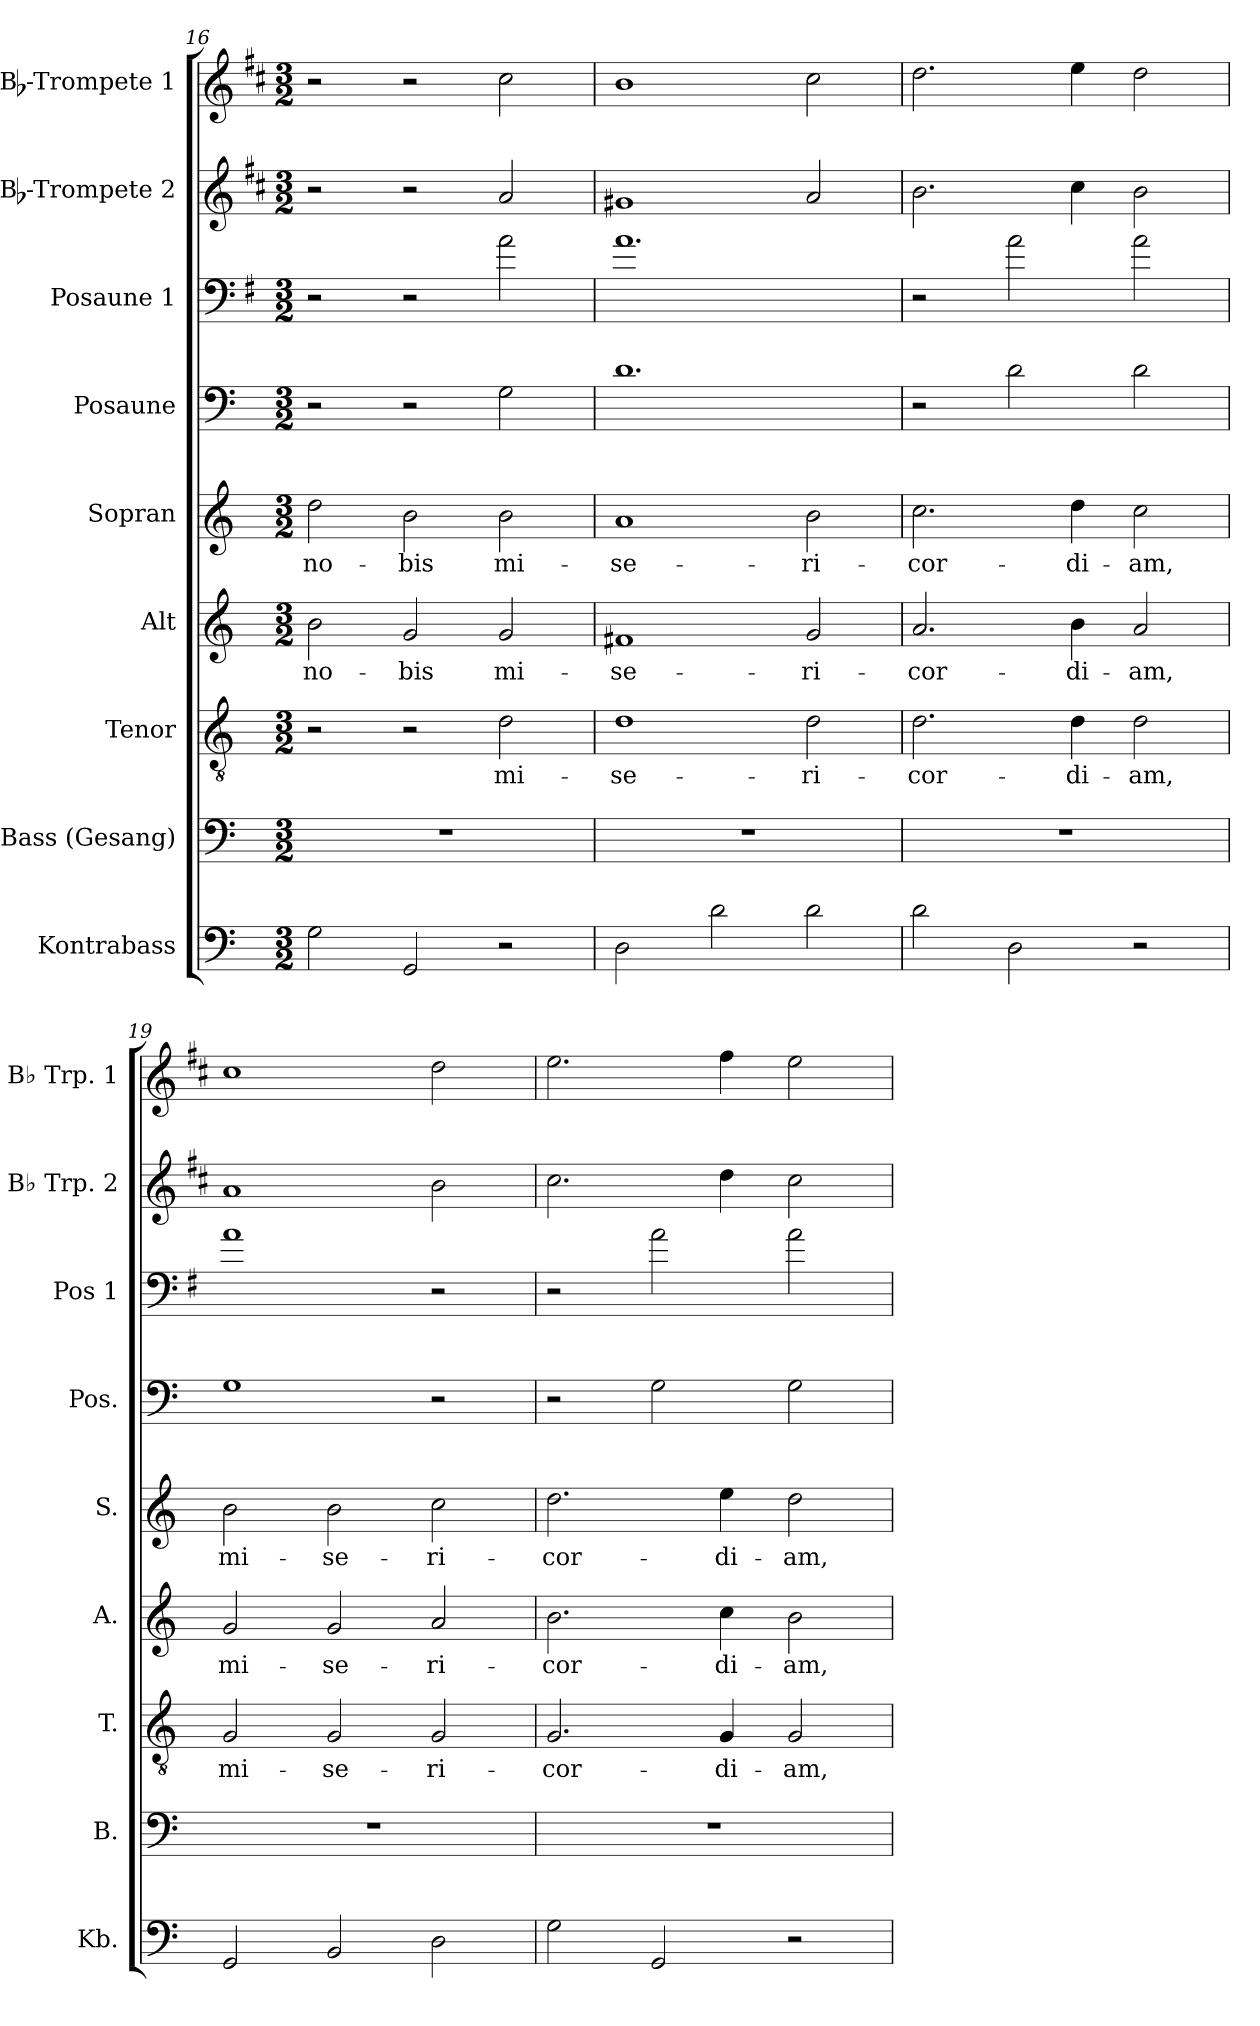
**kern	**kern	**kern	**text	**kern	**text	**kern	**text	**kern	**kern	**kern	**kern
*part9	*part8	*part7	*part7	*part6	*part6	*part5	*part5	*part4	*part3	*part2	*part1
*staff9	*staff8	*staff7	*staff7	*staff6	*staff6	*staff5	*staff5	*staff4	*staff3	*staff2	*staff1
*I"Kontrabass	*I"Bass (Gesang)	*I"Tenor	*	*I"Alt	*	*I"Sopran	*	*I"Posaune	*I"Posaune 1	*I"Bb-Trompete 2	*I"Bb-Trompete 1
*I'Kb.	*I'B.	*I'T.	*	*I'A.	*	*I'S.	*	*I'Pos.	*I'Pos 1	*I'Bb Trp. 2	*I'Bb Trp. 1
*clefF4	*clefF4	*clefGv2	*	*clefG2	*	*clefG2	*	*clefF4	*clefF4	*clefG2	*clefG2
*ITrd7c12	*	*	*	*	*	*	*	*	*ITrd4c7	*ITrd1c2	*ITrd1c2
*k[]	*k[]	*k[]	*	*k[]	*	*k[]	*	*k[]	*k[]	*k[]	*k[]
*C:	*C:	*C:	*	*C:	*	*C:	*	*C:	*C:	*C:	*C:
*M3/2	*M3/2	*M3/2	*	*M3/2	*	*M3/2	*	*M3/2	*M3/2	*M3/2	*M3/2
=16	=16	=16	=16	=16	=16	=16	=16	=16	=16	=16	=16
!	!	!	!	!	!LO:LY:b	!	!LO:LY:b	!	!	!	!
2GG\	1.r	2r	.	2b\	no-	2dd\	no-	2r	2r	2r	2r
!	!	!	!	!	!LO:LY:b	!	!LO:LY:b	!	!	!	!
2GGG/	.	2r	.	2g/	-bis	2b\	-bis	2r	2r	2r	2r
!	!	!	!LO:LY:b	!	!LO:LY:b	!	!LO:LY:b	!	!	!	!
2r	.	2d\	mi-	2g/	mi-	2b\	mi-	2G\	2d\	2g/	2b\
!!LO:PB:g=z
=17	=17	=17	=17	=17	=17	=17	=17	=17	=17	=17	=17
!	!	!	!LO:LY:b	!	!LO:LY:b	!	!LO:LY:b	!	!	!	!
2DD\	1.r	1d	-se-	1f#X	-se-	1a	-se-	1.d	1.d	1f#X	1a
2D\	.	.	.	.	.	.	.	.	.	.	.
!	!	!	!LO:LY:b	!	!LO:LY:b	!	!LO:LY:b	!	!	!	!
2D\	.	2d\	-ri-	2g/	-ri-	2b\	-ri-	.	.	2g/	2b\
=18	=18	=18	=18	=18	=18	=18	=18	=18	=18	=18	=18
!	!	!	!LO:LY:b	!	!LO:LY:b	!	!LO:LY:b	!	!	!	!
2D\	1.r	2.d\	-cor-	2.a/	-cor-	2.cc\	-cor-	2r	2r	2.a\	2.cc\
2DD\	.	.	.	.	.	.	.	2d\	2d\	.	.
!	!	!	!LO:LY:b	!	!LO:LY:b	!	!LO:LY:b	!	!	!	!
.	.	4d\	-di-	4b\	-di-	4dd\	-di-	.	.	4b\	4dd\
!	!	!	!LO:LY:b	!	!LO:LY:b	!	!LO:LY:b	!	!	!	!
2r	.	2d\	-am,	2a/	-am,	2cc\	-am,	2d\	2d\	2a\	2cc\
=19	=19	=19	=19	=19	=19	=19	=19	=19	=19	=19	=19
!	!	!	!LO:LY:b	!	!LO:LY:b	!	!LO:LY:b	!	!	!	!
2GGG/	1.r	2G/	mi-	2g/	mi-	2b\	mi-	1G	1d	1g	1b
!	!	!	!LO:LY:b	!	!LO:LY:b	!	!LO:LY:b	!	!	!	!
2BBB/	.	2G/	-se-	2g/	-se-	2b\	-se-	.	.	.	.
!	!	!	!LO:LY:b	!	!LO:LY:b	!	!LO:LY:b	!	!	!	!
2DD\	.	2G/	-ri-	2a/	-ri-	2cc\	-ri-	2r	2r	2a\	2cc\
=20	=20	=20	=20	=20	=20	=20	=20	=20	=20	=20	=20
!	!	!	!LO:LY:b	!	!LO:LY:b	!	!LO:LY:b	!	!	!	!
2GG\	1.r	2.G/	-cor-	2.b\	-cor-	2.dd\	-cor-	2r	2r	2.b\	2.dd\
2GGG/	.	.	.	.	.	.	.	2G\	2d\	.	.
!	!	!	!LO:LY:b	!	!LO:LY:b	!	!LO:LY:b	!	!	!	!
.	.	4G/	-di-	4cc\	-di-	4ee\	-di-	.	.	4cc\	4ee\
!	!	!	!LO:LY:b	!	!LO:LY:b	!	!LO:LY:b	!	!	!	!
2r	.	2G/	-am,	2b\	-am,	2dd\	-am,	2G\	2d\	2b\	2dd\
=	=	=	=	=	=	=	=	=	=	=	=
*-	*-	*-	*-	*-	*-	*-	*-	*-	*-	*-	*-
